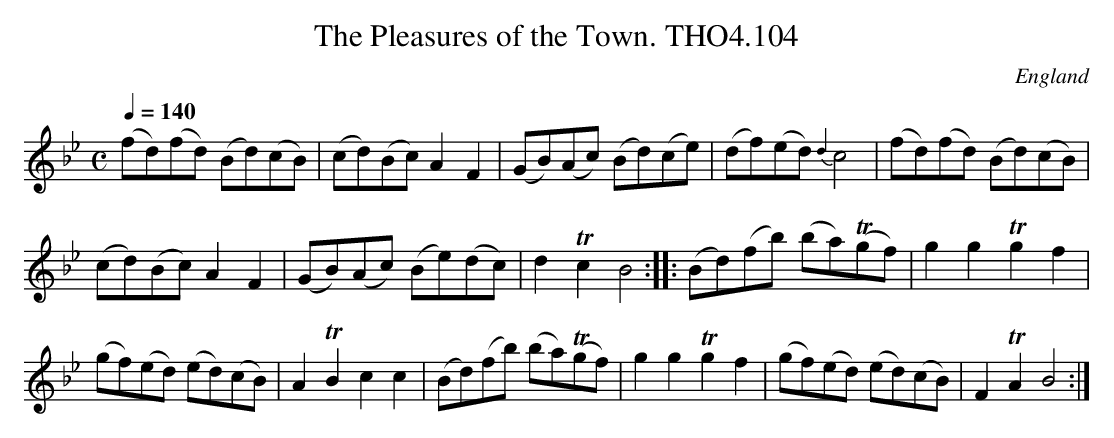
X:1
T:Pleasures of the Town. THO4.104, The
O:England
M:C
L:1/8
Q:1/4=140
K:Bb major
(fd)(fd) (Bd)(cB)|(cd)(Bc) A2F2|(GB)(Ac) (Bd)(ce)|\
(df)(ed) {d2}c4|(fd)(fd) (Bd)(cB)|
(cd)(Bc) A2F2|(GB)(Ac) (Be)(dc)|d2 Tc2 B4::\
(Bd)(fb) (ba)(Tgf)|g2g2Tg2f2|
(gf)(ed) (ed)(cB)|A2TB2c2c2|(Bd)(fb) (ba)(Tgf)|\
g2g2Tg2f2|(gf)(ed) (ed)(cB)|F2TA2 B4:|
